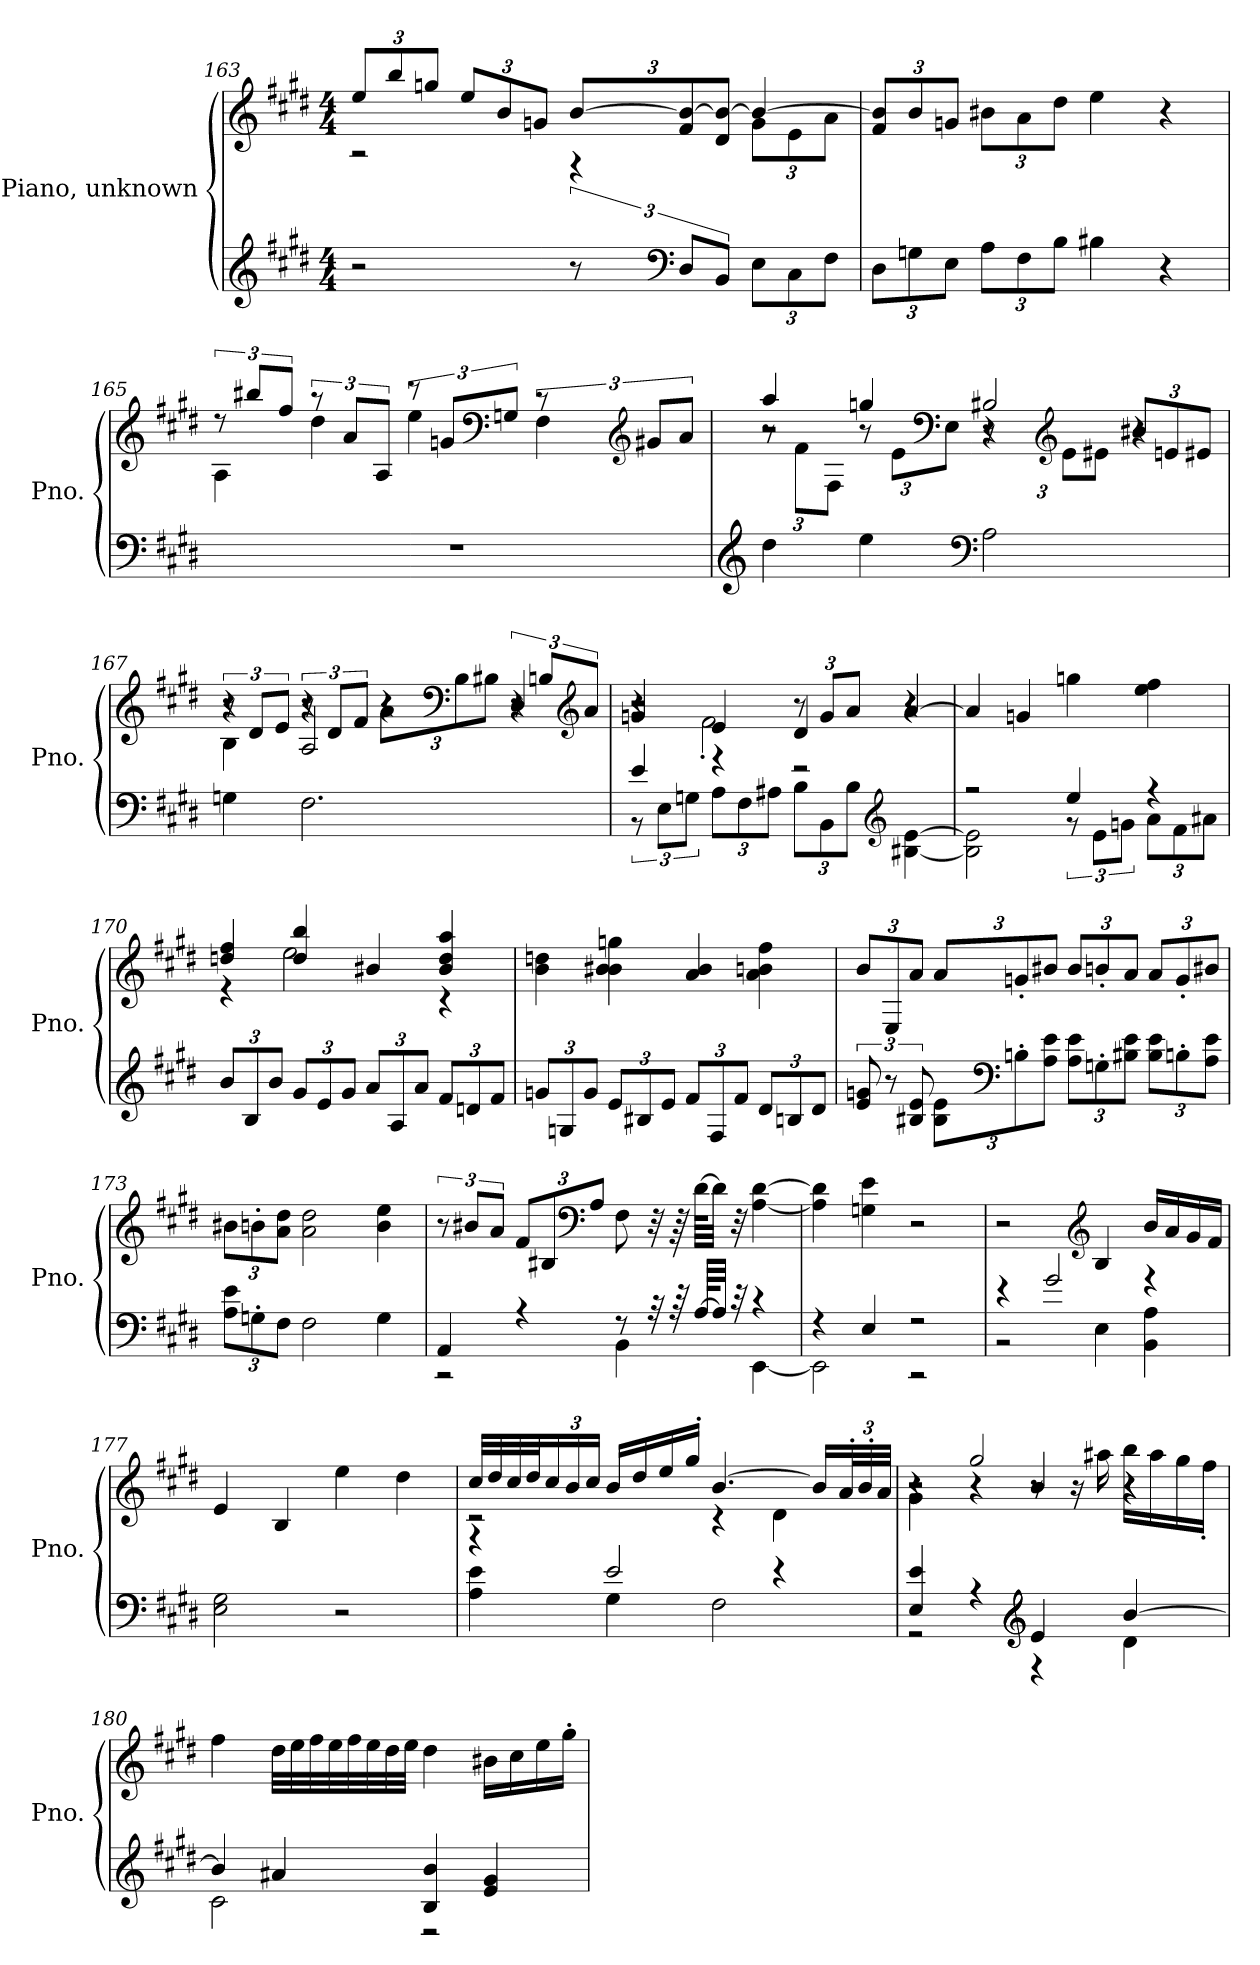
**kern	**kern
*part1	*part1
*staff2	*staff1
*I"Piano, unknown	*
*I'Pno.	*
!!LO:LB:g=z
*clefG2	*clefG2
*k[f#c#g#d#]	*k[f#c#g#d#]
*M4/4	*M4/4
*	*Xbrackettup
=163	=163
*	*^
2r	12ee/L	2r
.	12bb/	.
.	12ggn/J	.
.	12ee/L	.
.	12b/	.
.	12gn/J	.
12r	[12b/L	4r
*clefF4	*	*
12D#/L	12f#/ 12b/_	.
12BB/J	12d#/ 12b/_J	.
*Xbrackettup	*	*
12E\L	4b/_	12g\L
12C#\	.	12e\
12F#\J	.	12a\J
*	*v	*v
=164	=164
12D#\L	12f#/ 12b/]L
12Gn\	12b/
12E\J	12gn/J
12A\L	12b#X\L
12F#\	12a\
12B\J	12dd#\J
4B#X\	4ee\
4r	4r
!!LO:LB:g=z
=165	=165
*	*brackettup
*	*^
1r	12r	4A\
.	12bb#X/L	.
.	12ff#/J	.
.	12r	4dd#\
.	12a/L	.
.	12A/J	.
.	12r	4ee\
.	12gn/L	.
*	*clefF4	*
.	12Gn/J	.
.	12r	4F#\
*	*clefG2	*
.	12g#X/L	.
.	12a/J	.
*	*v	*v
=166	=166
*clefG2	*
*	*^
*	*	*^
4dd#\	4aa/	12r	2r
.	.	12f#\L	.
.	.	12F#\J	.
4ee\	4ggn/	12r	.
.	.	12e\L	.
*	*clefF4	*	*
.	.	12E\J	.
*clefF4	*	*	*
2A\	4r	12r	2B#X/
*	*clefG2	*	*
.	.	12e\L	.
.	.	12e#X\J	.
*	*Xbrackettup	*	*
.	12b#X/L	4r	.
.	12en/	.	.
.	12e#X/J	.	.
!!LO:LB:g=z	!!	!!
=167	=167	=167	=167
*	*brackettup	*	*
4Gn\	12r	4B\	4r
.	12d#/L	.	.
.	12e/J	.	.
2.F#\	12r	4r	2A/
.	12d#/L	.	.
.	12f#/J	.	.
*	*	*Xbrackettup	*
.	4r	12a\L	.
*	*clefF4	*	*
.	.	12B\	.
.	.	12B#X\J	.
*	*brackettup	*	*
.	12r	4r	4D#/
.	12Bn/L	.	.
*	*clefG2	*	*
.	12a/J	.	.
=168	=168	=168	=168
*^	*	*	*
*	*brackettup	*	*	*
4e/	12r	4gn/	4r	2r
.	12E\L	.	.	.
.	12Gn\J	.	.	.
*	*Xbrackettup	*	*	*
4r	12A\L	4e/	2f#'\	.
.	12F#\	.	.	.
.	12A#X\J	.	.	.
2r	12B\L	12r	.	4d#/
.	12BB\	12g/L	.	.
.	12B\J	12a/J	.	.
*clefG2	*	*	*	*
.	[4B#X\ [4e\	[4a/	4r	4r
*	*	*v	*v	*v
=169	=169	=169
2r	2B#\] 2e\]	4a/]
.	.	4gn/
*	*brackettup	*
4ee/	12r	4ggn\
.	12e\L	.
.	12gn\J	.
*	*Xbrackettup	*
4r	12a\L	4ee\ 4ff#\
.	12f#\	.
.	12a#X\J	.
*v	*v	*
!!LO:LB:g=z
=170	=170
*	*^
12b/L	4ddn/ 4ff#/	4r
12B/	.	.
12b/J	.	.
12g#/L	4dd/ 4bb/	2ee\
12e/	.	.
12g#/J	.	.
12a/L	4b#X/	.
12A/	.	.
12a/J	.	.
12f#/L	4b#/ 4dd/ 4aa/	4r
12dn/	.	.
12f#/J	.	.
*	*v	*v
=171	=171
12gn/L	4b\ 4ddn\
12Gn/	.
12g/J	.
12e/L	4b\ 4b#X\ 4ggn\
12B#X/	.
12e/J	.
12f#/L	4a/ 4b#/
12F#/	.
12f#/J	.
12d#/L	4a\ 4bn\ 4ff#\
12Bn/	.
12d#/J	.
!!LO:LB:g=z
=172	=172
*brackettup	*Xbrackettup
12e/ 12gn/	12b/L
12r	12E/
12B#X/ 12e/	12a/J
*Xbrackettup	*
12B#\ 12e\L	12a/L
*clefF4	*
12Bn'\	12gn'/
12A\ 12e\J	12b#X/J
12A\ 12e\L	12b#/L
12Gn'\	12bn'/
12B#X\ 12e\J	12a/J
12B#\ 12e\L	12a/L
12Bn'\	12g'/
12A\ 12e\J	12b#X/J
=173	=173
12A\ 12e\L	12b#X\L
12Gn'\	12bn'\
12F#\J	12a\ 12dd#\J
2F#\	2a\ 2dd#\
4G\	4b\ 4ee\
!!LO:PB:g=z
=174	=174
*^	*
*	*	*brackettup
4AA/	2r	12r
.	.	12b#X/L
.	.	12a/J
*	*	*Xbrackettup
4r	.	12f#/L
.	.	12B#X/
*	*	*clefF4
.	.	12A/J
8r	4BB\	8F#\
32r	.	32r
64r	.	64r
[64A/KLLL	.	[64d#\KLLL
32A/JJJ]	.	32d#\JJJ]
32r	.	32r
4r	[4EE\	[4A\ [4d#\
=175	=175	=175
4r	2EE\]	4A\] 4d#\]
4E/	.	4Gn\ 4e\
2r	2r	2r
=176	=176	=176
4r	2r	2r
2g#/	.	.
*	*	*clefG2
.	4E\	4B/
4r	4BB\ 4A\	16b/LL
.	.	16a/
.	.	16g#/
.	.	16f#/JJ
*v	*v	*
=177	=177
2E\ 2G#\	4e/
.	4B/
2r	4ee\
.	4dd#\
!!LO:LB:g=z
=178	=178
*^	*^
4r	4A\ 4e\	32cc#/LLL	2r
.	.	32dd#/	.
.	.	32cc#/	.
.	.	32dd#/J	.
.	.	24cc#/	.
.	.	24b/	.
.	.	24cc#/JJ	.
2e/	4G#\	16b/LL	.
.	.	16dd#/	.
.	.	16ee/	.
.	.	16gg#'/JJ	.
.	2F#\	[4.b/	4r
4r	.	.	4d#\
.	.	16b/LL]	.
.	.	48a'/L	.
.	.	48b'/	.
.	.	48a/JJJ	.
=179	=179	=179	=179
*	*	*	*^
4E/ 4e/	2r	4r	4g#\	2r
4r	.	2gg#/	4r	.
*clefG2	*	*	*	*
4e/	4r	.	8r	4b/
.	.	.	16r	.
.	.	.	16aa#X\	.
[4b/	4d#\	4r	16bb\LL	4r
.	.	.	16aa#\	.
.	.	.	16gg#\	.
.	.	.	16ff#'\JJ	.
*	*	*v	*v	*v
!!LO:LB:g=z
=180	=180	=180
4b/]	2c#\	4ff#\
4a#X/	.	32dd#\LLL
.	.	32ee\
.	.	32ff#\
.	.	32ee\
.	.	32ff#\
.	.	32ee\
.	.	32dd#\
.	.	32ee\JJJ
4B/ 4b/	2r	4dd#\
4e/ 4g#/	.	16b#X\LL
.	.	16cc#\
.	.	16ee\
.	.	16gg#'\JJ
*v	*v	*
=	=
*-	*-
